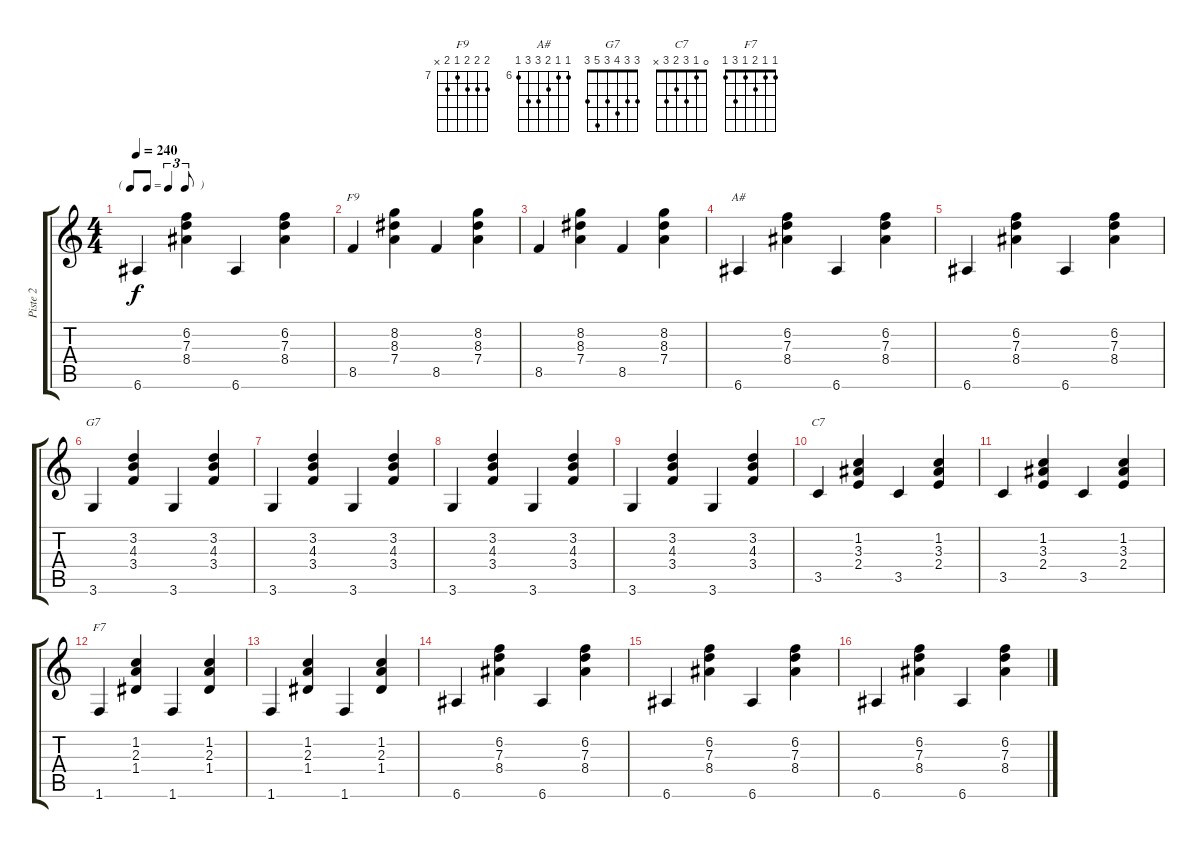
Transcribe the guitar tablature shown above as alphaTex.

\track ("Piste 2" "Piste 2") {instrument acousticguitarnylon}
\staff {score tabs}
\tuning (E4 B3 G3 D3 A2 E2) {hide}
\chord ("F9" 8 8 8 7 8 x) {firstfret 7}
\chord ("A#" 6 6 7 8 8 6) {firstfret 6}
\chord ("G7" 3 3 4 3 5 3)
\chord ("C7" 0 1 3 2 3 x)
\chord ("F7" 1 1 2 1 3 1)
\ts (4 4)
\tf triplet8th
\tempo 240
\clef g2
\ks c
6.6.4{dy f} (6.2 7.3 8.4).4 6.6.4 (6.2 7.3 8.4).4 |
8.5.4{ch "F9"} (8.2 8.3 7.4).4 8.5.4 (8.2 8.3 7.4).4 |
8.5.4 (8.2 8.3 7.4).4 8.5.4 (8.2 8.3 7.4).4 |
6.6.4{ch "A#"} (6.2 7.3 8.4).4 6.6.4 (6.2 7.3 8.4).4 |
6.6.4 (6.2 7.3 8.4).4 6.6.4 (6.2 7.3 8.4).4 |
3.6.4{ch "G7"} (3.2 4.3 3.4).4 3.6.4 (3.2 4.3 3.4).4 |
3.6.4 (3.2 4.3 3.4).4 3.6.4 (3.2 4.3 3.4).4 |
3.6.4 (3.2 4.3 3.4).4 3.6.4 (3.2 4.3 3.4).4 |
3.6.4 (3.2 4.3 3.4).4 3.6.4 (3.2 4.3 3.4).4 |
3.5.4{ch "C7"} (1.2 3.3 2.4).4 3.5.4 (1.2 3.3 2.4).4 |
3.5.4 (1.2 3.3 2.4).4 3.5.4 (1.2 3.3 2.4).4 |
1.6.4{ch "F7"} (1.2 2.3 1.4).4 1.6.4 (1.2 2.3 1.4).4 |
1.6.4 (1.2 2.3 1.4).4 1.6.4 (1.2 2.3 1.4).4 |
6.6.4 (6.2 7.3 8.4).4 6.6.4 (6.2 7.3 8.4).4 |
6.6.4 (6.2 7.3 8.4).4 6.6.4 (6.2 7.3 8.4).4 |
6.6.4 (6.2 7.3 8.4).4 6.6.4 (6.2 7.3 8.4).4
